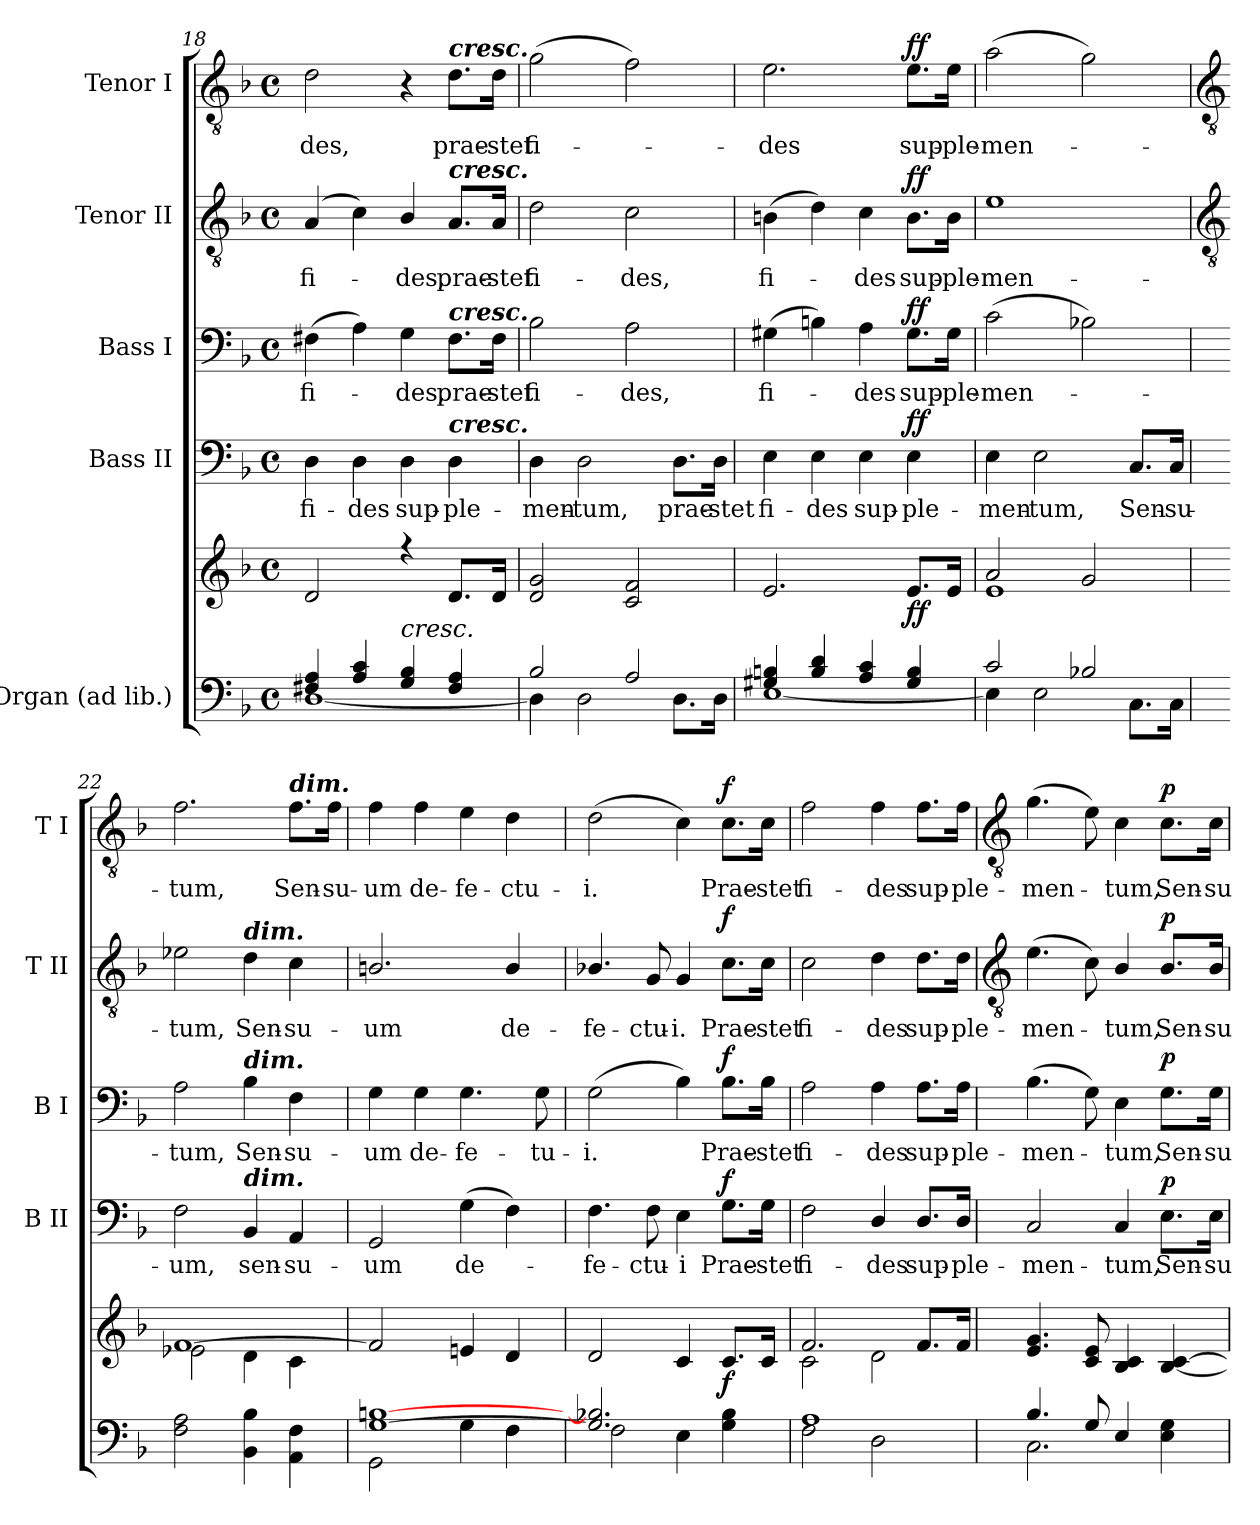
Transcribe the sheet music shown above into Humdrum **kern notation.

**kern	**kern	**dynam	**kern	**text	**dynam	**kern	**text	**dynam	**kern	**text	**dynam	**kern	**text	**dynam
*part5	*part5	*part5	*part4	*part4	*part4	*part3	*part3	*part3	*part2	*part2	*part2	*part1	*part1	*part1
*staff6	*staff5	*staff5/6	*staff4	*staff4	*staff4	*staff3	*staff3	*staff3	*staff2	*staff2	*staff2	*staff1	*staff1	*staff1
*I"Organ (ad lib.)	*	*	*I"Bass II	*	*	*I"Bass I	*	*	*I"Tenor II	*	*	*I"Tenor I	*	*
*	*	*	*I'B II	*	*	*I'B I	*	*	*I'T II	*	*	*I'T I	*	*
!!LO:LB:g=z
*clefF4	*clefG2	*	*clefF4	*	*	*clefF4	*	*	*clefGv2	*	*	*clefGv2	*	*
*k[b-]	*k[b-]	*	*k[b-]	*	*	*k[b-]	*	*	*k[b-]	*	*	*k[b-]	*	*
*F:	*F:	*	*F:	*	*	*F:	*	*	*F:	*	*	*F:	*	*
*M4/4	*M4/4	*	*M4/4	*	*	*M4/4	*	*	*M4/4	*	*	*M4/4	*	*
*met(c)	*met(c)	*	*met(c)	*	*	*met(c)	*	*	*met(c)	*	*	*met(c)	*	*
=18	=18	=18	=18	=18	=18	=18	=18	=18	=18	=18	=18	=18	=18	=18
*^	*^	*	*	*	*	*	*	*	*	*	*	*	*	*
!	!	!	!	!	!	!LO:LY:b	!	!	!LO:LY:b	!	!	!LO:LY:b	!	!	!LO:LY:b	!
4F#X/ 4A/	[1D\	2d/	1ryy	.	4D	fi-	.	(>4F#X	fi-	.	(<4A	fi-	.	2d	des,	.
!	!	!	!	!	!	!LO:LY:b	!	!	!	!	!	!	!	!	!	!
4A/ 4c/	.	.	.	.	4D	-des	.	4A)	.	.	4c)	.	.	.	.	.
!LO:TX:a:i:t=cresc.	!	!	!	!	!	!	!	!	!	!	!	!	!	!	!	!
!	!	!	!	!	!	!LO:LY:b	!	!	!LO:LY:b	!	!	!LO:LY:b	!	!	!	!
4G/ 4B-/	.	4r	.	.	4D	sup-	.	4G	des,	.	4B-/	des,	.	4r	.	.
!	!	!	!	!	!	!	!	!	!	!	!	!	!	!LO:TX:a:Bi:t=cresc.	!	!
!	!	!	!	!	!	!	!	!	!	!	!LO:TX:a:Bi:t=cresc.	!	!	!	!	!
!	!	!	!	!	!	!	!	!LO:TX:a:Bi:t=cresc.	!	!	!	!	!	!	!	!
!	!	!	!	!	!LO:TX:a:Bi:t=cresc.	!	!	!	!	!	!	!	!	!	!	!
!	!	!	!	!	!	!LO:LY:b	!	!	!LO:LY:b	!	!	!LO:LY:b	!	!	!LO:LY:b	!
4F#/ 4A/	.	8.d/L	.	.	4D	-ple-	.	8.F#\L	prae-	.	8.A/L	prae-	.	8.d\L	prae-	.
!	!	!	!	!	!	!	!	!	!LO:LY:b	!	!	!LO:LY:b	!	!	!LO:LY:b	!
.	.	16d/J	.	.	.	.	.	16F#\Jk	-stet	.	16A/Jk	-stet	.	16d\Jk	-stet	.
=19	=19	=19	=19	=19	=19	=19	=19	=19	=19	=19	=19	=19	=19	=19	=19	=19
!	!	!	!	!	!	!LO:LY:b	!	!	!LO:LY:b	!	!	!LO:LY:b	!	!	!LO:LY:b	!
2B-/	4D\]	2d/ 2g/	1ryy	.	4D	-men-	.	2B-	fi-	.	2d	fi-	.	(>2g	fi-	.
!	!	!	!	!	!	!LO:LY:b	!	!	!	!	!	!	!	!	!	!
.	2D\	.	.	.	2D	-tum,	.	.	.	.	.	.	.	.	.	.
!	!	!	!	!	!	!	!	!	!LO:LY:b	!	!	!LO:LY:b	!	!	!	!
2A/	.	2c/ 2f/	.	.	.	.	.	2A	-des,	.	2c	-des,	.	2f)	.	.
!	!	!	!	!	!	!LO:LY:b	!	!	!	!	!	!	!	!	!	!
.	8.D\L	.	.	.	8.D\L	prae-	.	.	.	.	.	.	.	.	.	.
!	!	!	!	!	!	!LO:LY:b	!	!	!	!	!	!	!	!	!	!
.	16D\J	.	.	.	16D\Jk	-stet	.	.	.	.	.	.	.	.	.	.
=20	=20	=20	=20	=20	=20	=20	=20	=20	=20	=20	=20	=20	=20	=20	=20	=20
!	!	!	!	!	!	!LO:LY:b	!	!	!LO:LY:b	!	!	!LO:LY:b	!	!	!LO:LY:b	!
4G#X/ 4Bn/	[1E\	2.e/	1ryy	.	4E	fi-	.	(>4G#X	fi-	.	(>4Bn	fi-	.	2.e	des	.
!	!	!	!	!	!	!LO:LY:b	!	!	!	!	!	!	!	!	!	!
4B/ 4d/	.	.	.	.	4E	-des	.	4Bn)	.	.	4d)	.	.	.	.	.
!	!	!	!	!	!	!LO:LY:b	!	!	!LO:LY:b	!	!	!LO:LY:b	!	!	!	!
4A/ 4c/	.	.	.	.	4E	sup-	.	4A	des	.	4c	des	.	.	.	.
!	!	!	!	!LO:DY:b	!	!LO:LY:b	!LO:DY:b	!	!LO:LY:b	!LO:DY:b	!	!LO:LY:b	!LO:DY:b	!	!LO:LY:b	!LO:DY:b
4G#/ 4B/	.	8.e/L	.	ff	4E	ple-	ff	8.G#\L	sup-	ff	8.B\L	sup-	ff	8.e\L	sup-	ff
!	!	!	!	!	!	!	!	!	!LO:LY:b	!	!	!LO:LY:b	!	!	!LO:LY:b	!
.	.	16e/J	.	.	.	.	.	16G#\Jk	-ple-	.	16B\Jk	-ple-	.	16e\Jk	-ple-	.
=21	=21	=21	=21	=21	=21	=21	=21	=21	=21	=21	=21	=21	=21	=21	=21	=21
!	!	!	!	!	!	!LO:LY:b	!	!	!LO:LY:b	!	!	!LO:LY:b	!	!	!LO:LY:b	!
2c/	4E\]	2a/	1e\	.	4E	-men-	.	(>2c	-men-	.	1e	-men-	.	(>2a	-men-	.
!	!	!	!	!	!	!LO:LY:b	!	!	!	!	!	!	!	!	!	!
.	2E\	.	.	.	2E	-tum,	.	.	.	.	.	.	.	.	.	.
2B-X/	.	2g/	.	.	.	.	.	2B-X)	.	.	.	.	.	2g)	.	.
!	!	!	!	!	!	!LO:LY:b	!	!	!	!	!	!	!	!	!	!
.	8.C\L	.	.	.	8.C/L	Sen-	.	.	.	.	.	.	.	.	.	.
!	!	!	!	!	!	!LO:LY:b	!	!	!	!	!	!	!	!	!	!
.	16C\J	.	.	.	16C/Jk	-su-	.	.	.	.	.	.	.	.	.	.
!!LO:LB:g=z
=22	=22	=22	=22	=22	=22	=22	=22	=22	=22	=22	=22	=22	=22	=22	=22	=22
*	*	*	*	*	*	*	*	*	*	*	*clefGv2	*	*	*clefGv2	*	*
!	!	!	!	!	!	!LO:LY:b	!	!	!LO:LY:b	!	!	!LO:LY:b	!	!	!LO:LY:b	!
1ryy	2F\ 2A\	[1f/	2e-X\	.	2F	-um,	.	2A	tum,	.	2e-X	-tum,	.	2.f	tum,	.
!	!	!	!	!	!	!	!	!	!	!	!LO:TX:a:Bi:t=dim.	!	!	!	!	!
!	!	!	!	!	!	!	!	!LO:TX:a:Bi:t=dim.	!	!	!	!	!	!	!	!
!	!	!	!	!	!LO:TX:a:Bi:t=dim.	!	!	!	!	!	!	!	!	!	!	!
!	!	!	!	!	!	!LO:LY:b	!	!	!LO:LY:b	!	!	!LO:LY:b	!	!	!	!
.	4BB-\ 4B-\	.	4d\	.	4BB-	sen-	.	4B-	Sen-	.	4d	Sen-	.	.	.	.
!	!	!	!	!	!	!	!	!	!	!	!	!	!	!LO:TX:a:Bi:t=dim.	!	!
!	!	!	!	!	!	!LO:LY:b	!	!	!LO:LY:b	!	!	!LO:LY:b	!	!	!LO:LY:b	!
.	4AA\ 4F\	.	4c\	.	4AA	-su-	.	4F	-su-	.	4c	-su-	.	8.f\L	Sen-	.
!	!	!	!	!	!	!	!	!	!	!	!	!	!	!	!LO:LY:b	!
.	.	.	.	.	.	.	.	.	.	.	.	.	.	16f\Jk	-su-	.
=23	=23	=23	=23	=23	=23	=23	=23	=23	=23	=23	=23	=23	=23	=23	=23	=23
!	!	!	!	!	!	!LO:LY:b	!	!	!LO:LY:b	!	!	!LO:LY:b	!	!	!LO:LY:b	!
[1G/ [1Bn/	2GG\	2f/]	2ryy	.	2GG	-um	.	4G	-um	.	2.Bn/	-um	.	4f	-um	.
!	!	!	!	!	!	!	!	!	!LO:LY:b	!	!	!	!	!	!LO:LY:b	!
.	.	.	.	.	.	.	.	4G	de-	.	.	.	.	4f	de-	.
!	!	!	!	!	!	!LO:LY:b	!	!	!LO:LY:b	!	!	!	!	!	!LO:LY:b	!
.	4G\	4en/	2ryy	.	(>4G	de-	.	4.G	-fe-	.	.	.	.	4e	-fe-	.
!	!	!	!	!	!	!	!	!	!	!	!	!LO:LY:b	!	!	!LO:LY:b	!
.	4F\	4d/	.	.	4F)	.	.	.	.	.	4B/	de-	.	4d	-ctu-	.
!	!	!	!	!	!	!	!	!	!LO:LY:b	!	!	!	!	!	!	!
.	.	.	.	.	.	.	.	8G	-tu-	.	.	.	.	.	.	.
=24	=24	=24	=24	=24	=24	=24	=24	=24	=24	=24	=24	=24	=24	=24	=24	=24
!	!	!	!	!	!	!LO:LY:b	!	!	!LO:LY:b	!	!	!LO:LY:b	!	!	!LO:LY:b	!
2.G/] 2.B-X/]	2F\	2d/	2ryy	.	4.F	fe-	.	(>2G	-i.	.	4.B-X/	-fe-	.	(>2d	-i.	.
!	!	!	!	!	!	!LO:LY:b	!	!	!	!	!	!LO:LY:b	!	!	!	!
.	.	.	.	.	8F	-ctu-	.	.	.	.	8G	-ctu-	.	.	.	.
!	!	!	!	!	!	!LO:LY:b	!	!	!	!	!	!LO:LY:b	!	!	!	!
.	4E\	4c/	2ryy	.	4E	-i	.	4B-)	.	.	4G	-i.	.	4c)	.	.
!	!	!	!	!LO:DY:b	!	!LO:LY:b	!LO:DY:b	!	!LO:LY:b	!LO:DY:b	!	!LO:LY:b	!LO:DY:b	!	!LO:LY:b	!LO:DY:b
4ryy	4G\ 4B-\	8.c/L	.	f	8.G\L	Prae-	f	8.B-\L	Prae-	f	8.c\L	Prae-	f	8.c\L	Prae-	f
!	!	!	!	!	!	!LO:LY:b	!	!	!LO:LY:b	!	!	!LO:LY:b	!	!	!LO:LY:b	!
.	.	16c/J	.	.	16G\Jk	-stet	.	16B-\Jk	-stet	.	16c\Jk	-stet	.	16c\Jk	-stet	.
=25	=25	=25	=25	=25	=25	=25	=25	=25	=25	=25	=25	=25	=25	=25	=25	=25
!	!	!	!	!	!	!LO:LY:b	!	!	!LO:LY:b	!	!	!LO:LY:b	!	!	!LO:LY:b	!
1A/	2F\	2.f/	2c\	.	2F	fi-	.	2A	fi-	.	2c	fi-	.	2f	fi-	.
!	!	!	!	!	!	!LO:LY:b	!	!	!LO:LY:b	!	!	!LO:LY:b	!	!	!LO:LY:b	!
.	2D\	.	2d\	.	4D/	-des	.	4A	-des	.	4d	-des	.	4f	-des	.
!	!	!	!	!	!	!LO:LY:b	!	!	!LO:LY:b	!	!	!LO:LY:b	!	!	!LO:LY:b	!
.	.	8.f/L	.	.	8.D/L	sup-	.	8.A\L	sup-	.	8.d\L	sup-	.	8.f\L	sup-	.
!	!	!	!	!	!	!LO:LY:b	!	!	!LO:LY:b	!	!	!LO:LY:b	!	!	!LO:LY:b	!
.	.	16f/J	.	.	16D/Jk	-ple-	.	16A\Jk	-ple-	.	16d\Jk	-ple-	.	16f\Jk	-ple-	.
*	*	*v	*v	*	*	*	*	*	*	*	*	*	*	*	*	*
!!LO:LB:g=z
=26	=26	=26	=26	=26	=26	=26	=26	=26	=26	=26	=26	=26	=26	=26	=26
*	*	*	*	*	*	*	*	*	*	*clefGv2	*	*	*clefGv2	*	*
!	!	!	!	!	!LO:LY:b	!	!	!LO:LY:b	!	!	!LO:LY:b	!	!	!LO:LY:b	!
4.B-/	2.C\	4.e 4.g	.	2C	-men-	.	(>4.B-	-men-	.	(>4.e	-men-	.	(>4.g	-men-	.
8G/	.	8c 8e	.	.	.	.	8G)	.	.	8c)	.	.	8e)	.	.
!	!	!	!	!	!LO:LY:b	!	!	!LO:LY:b	!	!	!LO:LY:b	!	!	!LO:LY:b	!
4E/	.	4B- 4c	.	4C	-tum,	.	4E	tum,	.	4B-/	tum,	.	4c	tum,	.
!	!	!	!	!	!LO:LY:b	!LO:DY:b	!	!LO:LY:b	!LO:DY:b	!	!LO:LY:b	!LO:DY:b	!	!LO:LY:b	!LO:DY:b
4ryy	4E\ 4G\	[4B- [4c	.	8.E\L	Sen-	p	8.G\L	Sen-	p	8.B-/L	Sen-	p	8.c\L	Sen-	p
!	!	!	!	!	!LO:LY:b	!	!	!LO:LY:b	!	!	!LO:LY:b	!	!	!LO:LY:b	!
.	.	.	.	16E\Jk	-su-	.	16G\Jk	-su-	.	16B-/Jk	-su-	.	16c\Jk	-su-	.
*v	*v	*	*	*	*	*	*	*	*	*	*	*	*	*	*
=	=	=	=	=	=	=	=	=	=	=	=	=	=	=
*-	*-	*-	*-	*-	*-	*-	*-	*-	*-	*-	*-	*-	*-	*-
